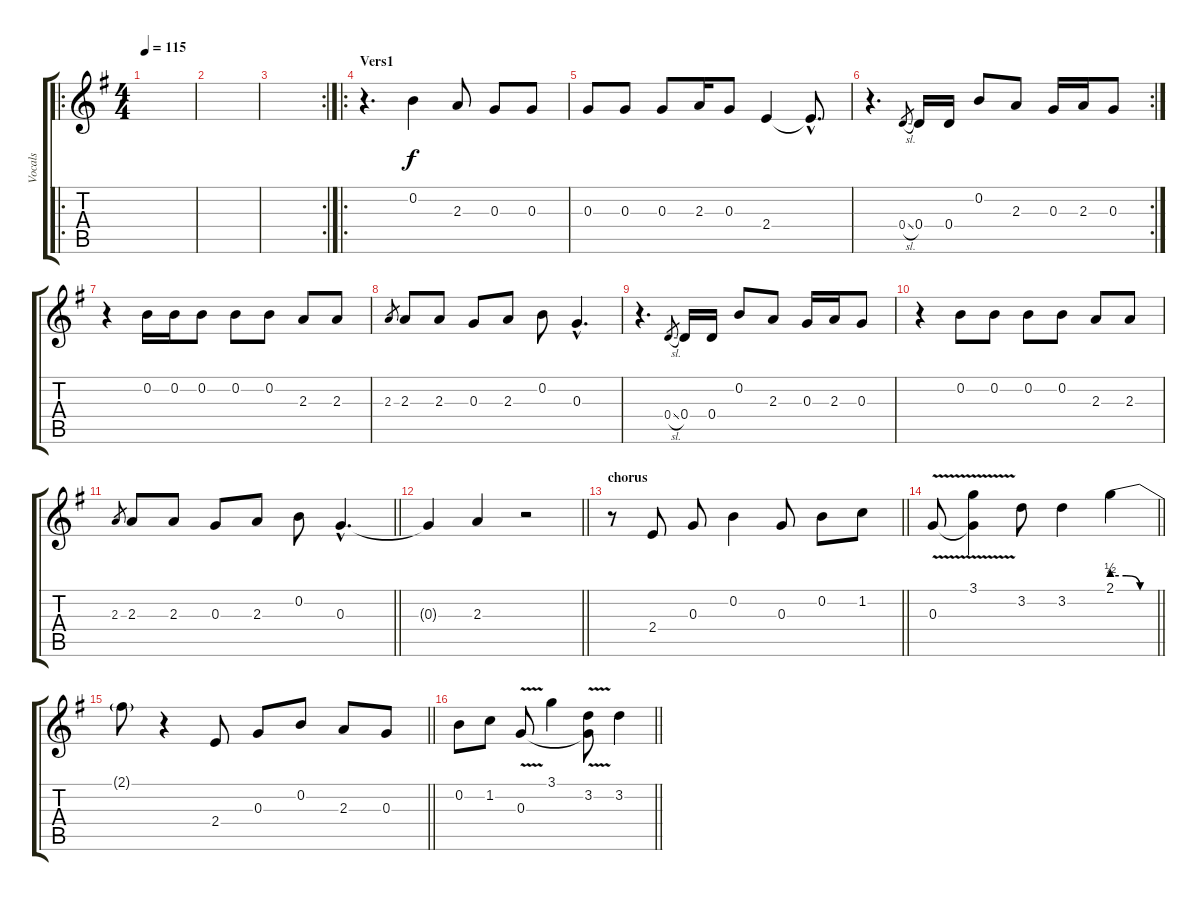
\track ("Vocals" "Vocals") {instrument distortionguitar}
\staff {score tabs}
\tuning (E4 B3 G3 D3 A2 E2) {hide}
\ro
\ts (4 4)
\tempo 115
\clef g2
\ks eminor
|
|
\rc 2
|
\ro
\section ("" "Vers1")
r.4{d volume 16} 0.2.4 2.3.8 0.3.8 0.3.8 |
0.3.8 0.3.8 0.3.8 2.3.16 0.3.8 2.4.4 2.4{hac t}.8{d} |
\rc 2
r.4{d} 0.4{sl}.8{gr} 0.4.16 0.4.16 0.2.8 2.3.8 0.3.16 2.3.16 0.3.8 |
r.4 0.2.16 0.2.16 0.2.8 0.2.8 0.2.8 2.3.8 2.3.8 |
2.3.8{gr} 2.3.8 2.3.8 0.3.8 2.3.8 0.2.8 0.3{hac}.4{d} |
r.4{d} 0.4{sl}.8{gr} 0.4.16 0.4.16 0.2.8 2.3.8 0.3.16 2.3.16 0.3.8 |
r.4 0.2.8 0.2.8 0.2.8 0.2.8 2.3.8 2.3.8 |
\barLineRight lightlight
2.3.8{gr} 2.3.8 2.3.8 0.3.8 2.3.8 0.2.8 0.3{hac}.4{d} |
\barLineRight lightlight
0.3{t}.4 2.3.4 r.2 |
\section ("" "chorus")
\barLineRight lightlight
r.8 2.4.8 0.3.8 0.2.4 0.3.8 0.2.8 1.2.8 |
\barLineRight lightlight
0.3{v}.8 (3.1 0.3{t}).4 3.2.8 3.2.4 2.1{be (custom 0 2 20 2 40 0 60 0)}.4 |
\barLineRight lightlight
2.1{t}.8 r.4 2.4.8 0.3.8 0.2.8 2.3.8 0.3.8 |
\barLineRight lightlight
0.2.8 1.2.8 0.3{v}.8 3.1.4 (3.2 0.3{t}).8 3.2.4
